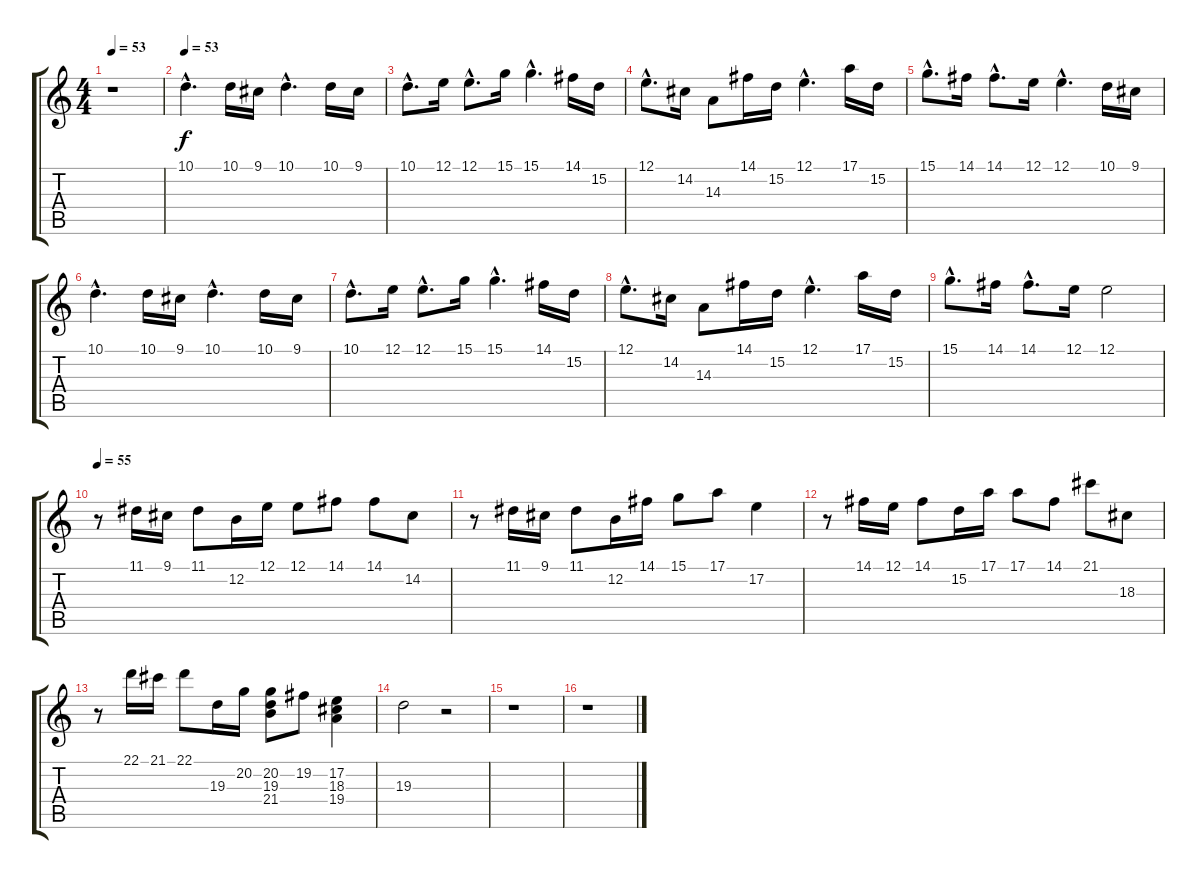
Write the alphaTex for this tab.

\track "" {instrument acousticgrandpiano}
\staff {score tabs}
\tuning (E4 B3 G3 D3 A2 E2) {hide}
\ts (4 4)
\tempo 53
\clef g2
\ks c
r.1{dy f instrument acousticgrandpiano} |
\tempo 53
10.1{hac}.4{d} 10.1.16 9.1.16 10.1{hac}.4{d} 10.1.16 9.1.16 |
10.1{hac}.8{d} 12.1.16 12.1{hac}.8{d} 15.1.16 15.1{hac}.4{d} 14.1.16 15.2.16 |
12.1{hac}.8{d} 14.2.16 14.3.8 14.1.16 15.2.16 12.1{hac}.4{d} 17.1.16 15.2.16 |
15.1{hac}.8{d} 14.1.16 14.1{hac}.8{d} 12.1.16 12.1{hac}.4{d} 10.1.16 9.1.16 |
10.1{hac}.4{d} 10.1.16 9.1.16 10.1{hac}.4{d} 10.1.16 9.1.16 |
10.1{hac}.8{d} 12.1.16 12.1{hac}.8{d} 15.1.16 15.1{hac}.4{d} 14.1.16 15.2.16 |
12.1{hac}.8{d} 14.2.16 14.3.8 14.1.16 15.2.16 12.1{hac}.4{d} 17.1.16 15.2.16 |
15.1{hac}.8{d} 14.1.16 14.1{hac}.8{d} 12.1.16 12.1.2 |
\tempo 55
r.8 11.1.16 9.1.16 11.1.8 12.2.16 12.1.16 12.1.8 14.1.8 14.1.8 14.2.8 |
r.8 11.1.16 9.1.16 11.1.8 12.2.16 14.1.16 15.1.8 17.1.8 17.2.4 |
r.8 14.1.16 12.1.16 14.1.8 15.2.16 17.1.16 17.1.8 14.1.8 21.1.8 18.3.8 |
r.8 22.1.16 21.1.16 22.1.8 19.3.16 20.2.16 (20.2 19.3 21.4).8 19.2.8 (17.2 18.3 19.4).4 |
19.3.2 r.2 |
r.1 |
r.1
